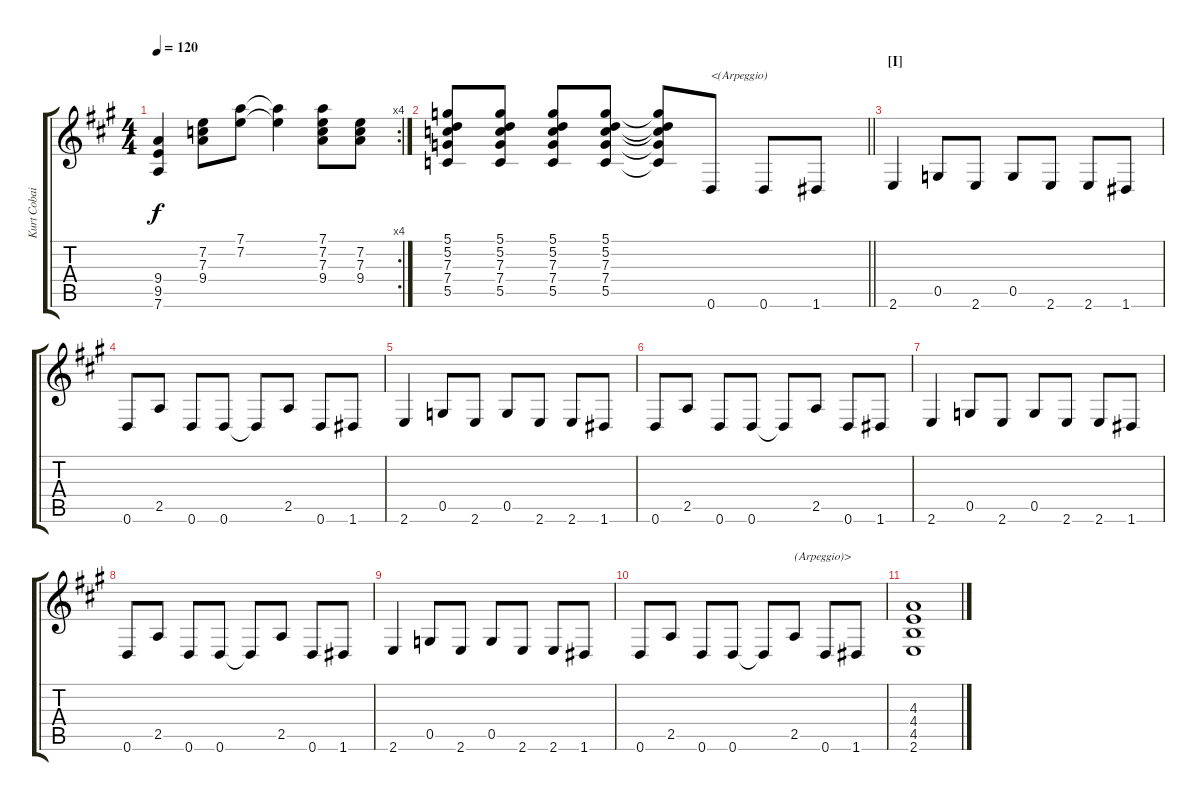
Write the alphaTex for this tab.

\track ("Kurt Cobain" "Kurt Cobai") {instrument electricguitarclean}
\staff {score tabs}
\tuning (D4 A3 F3 C3 G2 D2) {hide}
\rc 4
\ts (4 4)
\tempo 120
\clef g2
\ks f#minor
(9.4 9.5 7.6).4{dy f} (7.2 7.3 9.4).8 (7.1 7.2).8 (7.1{t} 7.2{t}).4 (7.1 7.2 7.3 9.4).8 (7.2 7.3 9.4).8 |
\barLineRight lightlight
(5.1 5.2 7.3 7.4 5.5).8 (5.1 5.2 7.3 7.4 5.5).8 (5.1 5.2 7.3 7.4 5.5).8 (5.1 5.2 7.3 7.4 5.5).8 (5.1{t} 5.2{t} 7.3{t} 7.4{t} 5.5{t}).8 0.6.8{txt "<(Arpeggio)"} 0.6.8 1.6.8 |
\section ("" "[I]")
2.6.4 0.5.8 2.6.8 0.5.8 2.6.8 2.6.8 1.6.8 |
0.6.8 2.5.8 0.6.8 0.6.8 0.6{t}.8 2.5.8 0.6.8 1.6.8 |
2.6.4 0.5.8 2.6.8 0.5.8 2.6.8 2.6.8 1.6.8 |
0.6.8 2.5.8 0.6.8 0.6.8 0.6{t}.8 2.5.8 0.6.8 1.6.8 |
2.6.4 0.5.8 2.6.8 0.5.8 2.6.8 2.6.8 1.6.8 |
0.6.8 2.5.8 0.6.8 0.6.8 0.6{t}.8 2.5.8 0.6.8 1.6.8 |
2.6.4 0.5.8 2.6.8 0.5.8 2.6.8 2.6.8 1.6.8 |
0.6.8 2.5.8 0.6.8 0.6.8 0.6{t}.8 2.5.8{txt "(Arpeggio)>"} 0.6.8 1.6.8 |
(4.3 4.4 4.5 2.6).1
